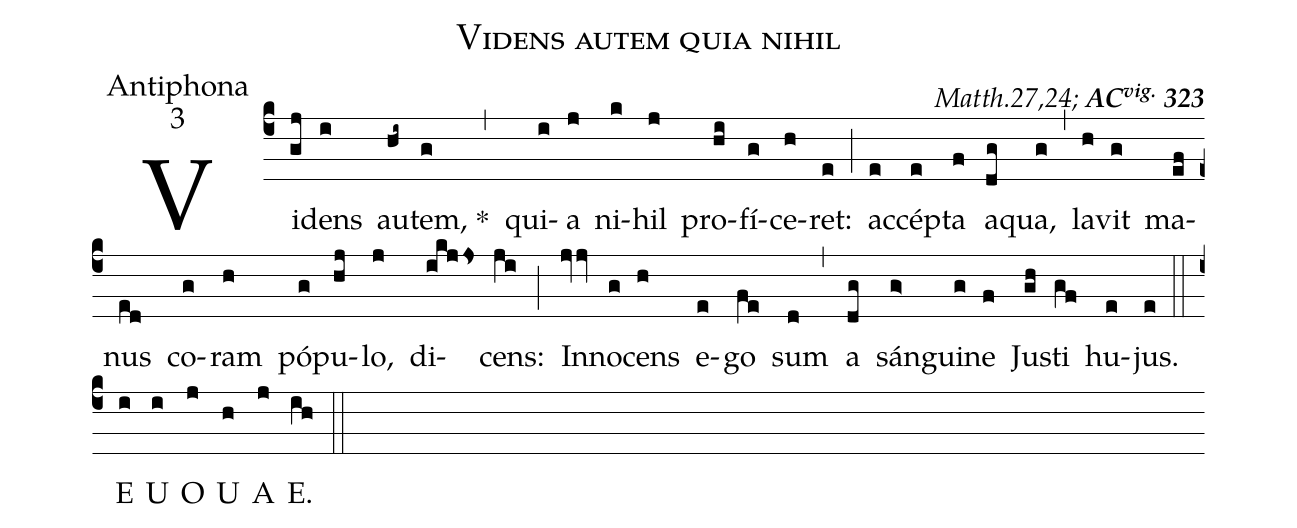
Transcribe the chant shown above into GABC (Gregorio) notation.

name:Videns autem quia nihil;
office-part:Antiphona;
mode:3;
commentary:{\itshape\mdseries Matth.27,24;\/} {\bfseries AC\textsuperscript{vig.} 323};
%%
(c4)Vi(gj)dens(i) au(hi~)tem, <sp>*</sp>(g) (,) qui(i)a(j) ni(k)hil(j) pro(hi)fí(g)ce(h)ret:(e) (;) ac(e)cép(e)ta(f) a(dg)qua,(g) (,) la(h)vit(g) ma(ef)nus(ed) co(g)ram(h) pó(g)pu(hj)lo,(j) di(ikjjs)cens:(ji) (;) In(jvv)no(g)cens(h) e(e)go(fe) sum(d) (,) a(dg) sán(g>)gui(g)ne(f) Ju(gh)sti(gf) hu(e)jus.(e) (::) E(i) U(i) O(j) U(h) A(j) E.(ih) (::)
